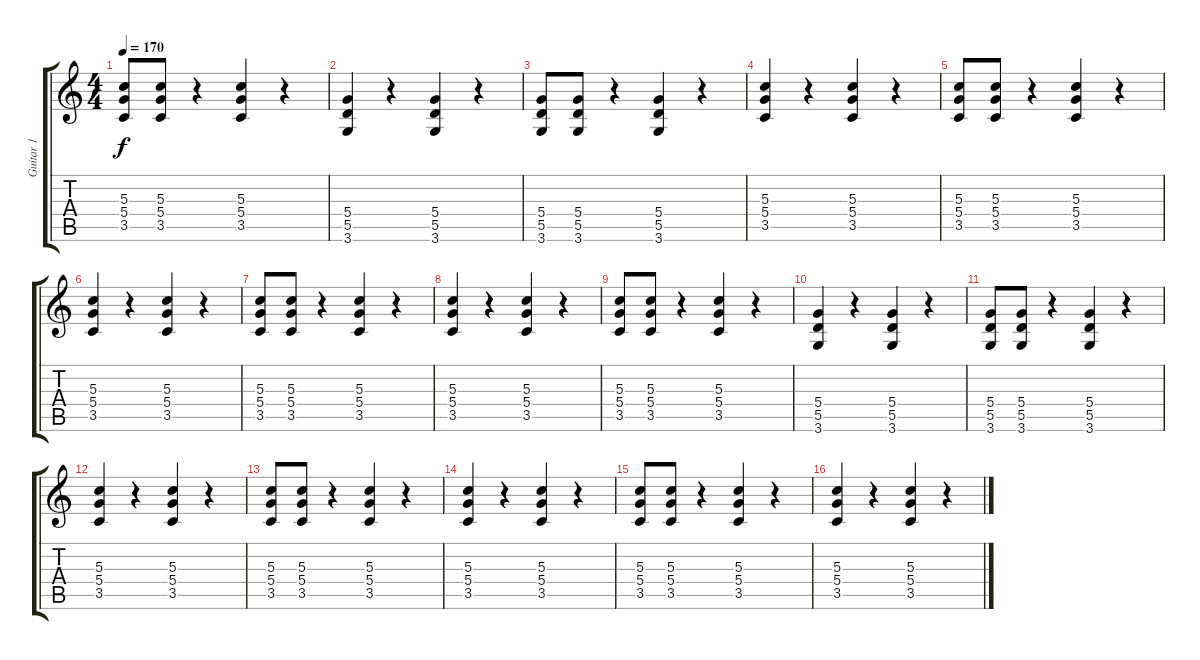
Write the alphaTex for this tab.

\track ("Guitar 1" "Guitar 1") {instrument overdrivenguitar}
\staff {score tabs}
\tuning (E4 B3 G3 D3 A2 E2) {hide}
\ts (4 4)
\tempo 170
\clef g2
\ks c
(5.3 5.4 3.5).8{dy f} (5.3 5.4 3.5).8 r.4 (5.3 5.4 3.5).4 r.4 |
(5.4 5.5 3.6).4 r.4 (5.4 5.5 3.6).4 r.4 |
(5.4 5.5 3.6).8 (5.4 5.5 3.6).8 r.4 (5.4 5.5 3.6).4 r.4 |
(5.3 5.4 3.5).4 r.4 (5.3 5.4 3.5).4 r.4 |
(5.3 5.4 3.5).8 (5.3 5.4 3.5).8 r.4 (5.3 5.4 3.5).4 r.4 |
(5.3 5.4 3.5).4 r.4 (5.3 5.4 3.5).4 r.4 |
(5.3 5.4 3.5).8 (5.3 5.4 3.5).8 r.4 (5.3 5.4 3.5).4 r.4 |
(5.3 5.4 3.5).4 r.4 (5.3 5.4 3.5).4 r.4 |
(5.3 5.4 3.5).8 (5.3 5.4 3.5).8 r.4 (5.3 5.4 3.5).4 r.4 |
(5.4 5.5 3.6).4 r.4 (5.4 5.5 3.6).4 r.4 |
(5.4 5.5 3.6).8 (5.4 5.5 3.6).8 r.4 (5.4 5.5 3.6).4 r.4 |
(5.3 5.4 3.5).4 r.4 (5.3 5.4 3.5).4 r.4 |
(5.3 5.4 3.5).8 (5.3 5.4 3.5).8 r.4 (5.3 5.4 3.5).4 r.4 |
(5.3 5.4 3.5).4 r.4 (5.3 5.4 3.5).4 r.4 |
(5.3 5.4 3.5).8 (5.3 5.4 3.5).8 r.4 (5.3 5.4 3.5).4 r.4 |
(5.3 5.4 3.5).4 r.4 (5.3 5.4 3.5).4 r.4
